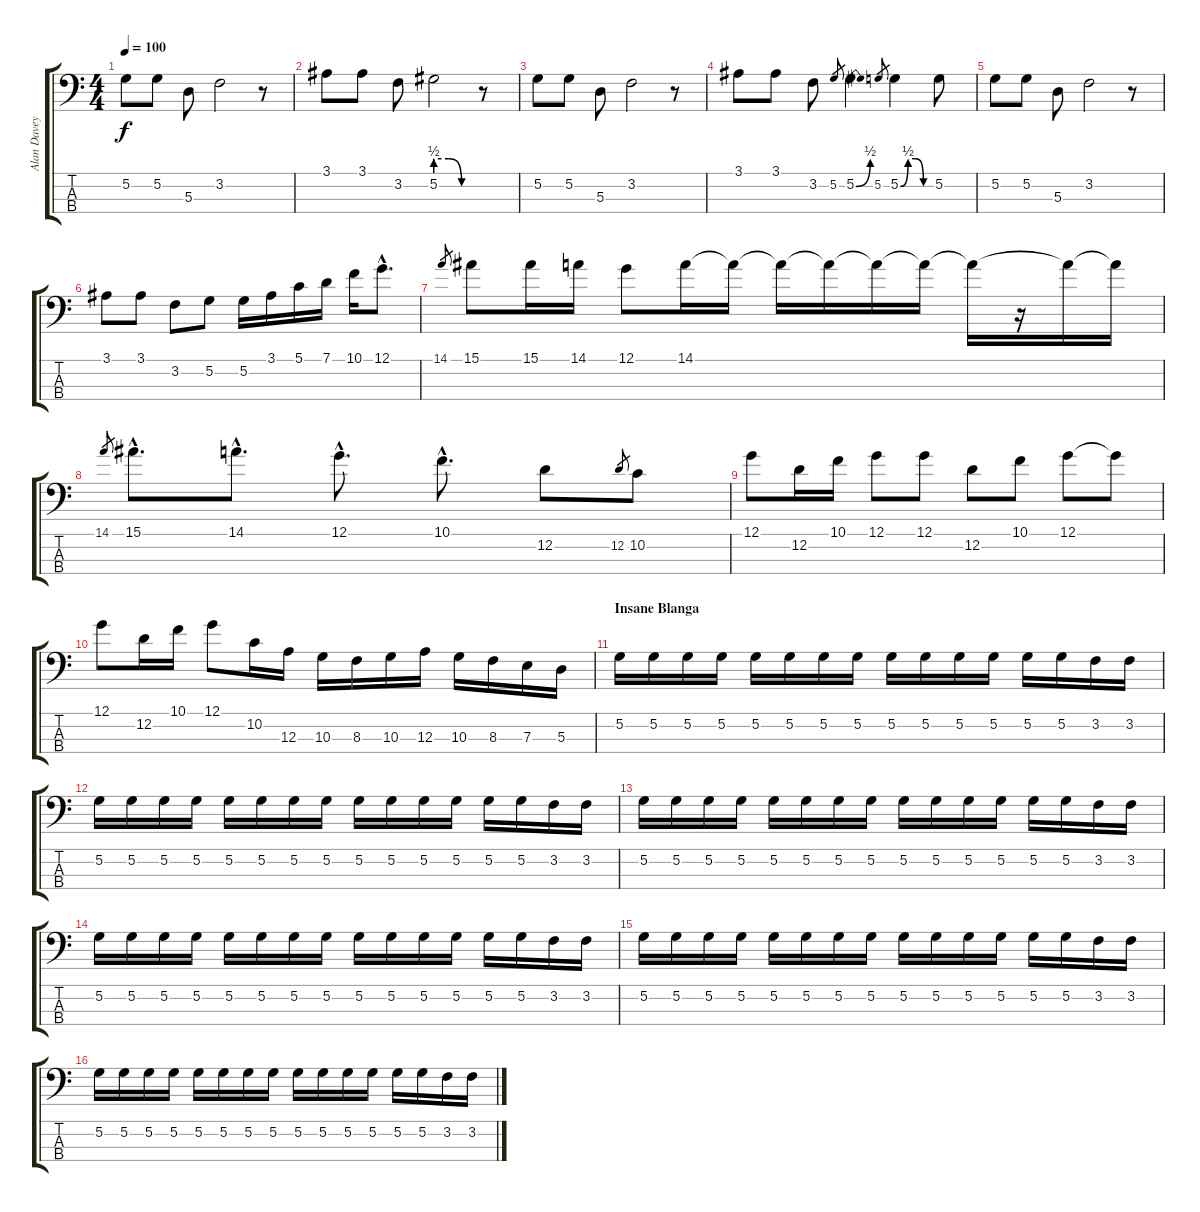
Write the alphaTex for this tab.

\track ("Alan Davey -  Bass" "Alan Davey") {instrument distortionguitar}
\staff {score tabs}
\tuning (G2 D2 A1 E1) {hide}
\ts (4 4)
\tempo 100
\clef f4
\ks c
5.2.8{dy f} 5.2.8 5.3.8 3.2.2 r.8 |
3.1.8 3.1.8 3.2.8 5.2{be (custom 0 2 20 2 40 0 60 0)}.2 r.8 |
5.2.8 5.2.8 5.3.8 3.2.2 r.8 |
3.1.8 3.1.8 3.2.8 5.2.8{gr} 5.2{be (bend 0 0 60 2)}.4 5.2.8{gr} 5.2{be (custom 0 0 15 2 30 2 45 0 60 0)}.4 5.2.8 |
5.2.8 5.2.8 5.3.8 3.2.2 r.8 |
3.1.8 3.1.8 3.2.8 5.2.8 5.2.16 3.1.16 5.1.16 7.1.16 10.1.16 12.1{hac}.8{d} |
14.1.8{gr} 15.1.8 15.1.16 14.1.16 12.1.8 14.1.16 14.1{t}.16 14.1{t}.16 14.1{t}.16 14.1{t}.16 14.1{t}.16 14.1{t}.16 r.16 14.1{t}.16 14.1{t}.16 |
14.1.8{gr} 15.1{hac}.8{d} 14.1{hac}.8{d} 12.1{hac}.8{d} 10.1{hac}.8{d} 12.2.8 12.2.8{gr} 10.2.8 |
12.1.8 12.2.16 10.1.16 12.1.8 12.1.8 12.2.8 10.1.8 12.1.8 12.1{t}.8 |
12.1.8 12.2.16 10.1.16 12.1.8 10.2.16 12.3.16 10.3.16 8.3.16 10.3.16 12.3.16 10.3.16 8.3.16 7.3.16 5.3.16 |
\section ("" "Insane Blanga")
5.2.16 5.2.16 5.2.16 5.2.16 5.2.16 5.2.16 5.2.16 5.2.16 5.2.16 5.2.16 5.2.16 5.2.16 5.2.16 5.2.16 3.2.16 3.2.16 |
5.2.16 5.2.16 5.2.16 5.2.16 5.2.16 5.2.16 5.2.16 5.2.16 5.2.16 5.2.16 5.2.16 5.2.16 5.2.16 5.2.16 3.2.16 3.2.16 |
5.2.16 5.2.16 5.2.16 5.2.16 5.2.16 5.2.16 5.2.16 5.2.16 5.2.16 5.2.16 5.2.16 5.2.16 5.2.16 5.2.16 3.2.16 3.2.16 |
5.2.16 5.2.16 5.2.16 5.2.16 5.2.16 5.2.16 5.2.16 5.2.16 5.2.16 5.2.16 5.2.16 5.2.16 5.2.16 5.2.16 3.2.16 3.2.16 |
5.2.16 5.2.16 5.2.16 5.2.16 5.2.16 5.2.16 5.2.16 5.2.16 5.2.16 5.2.16 5.2.16 5.2.16 5.2.16 5.2.16 3.2.16 3.2.16 |
5.2.16 5.2.16 5.2.16 5.2.16 5.2.16 5.2.16 5.2.16 5.2.16 5.2.16 5.2.16 5.2.16 5.2.16 5.2.16 5.2.16 3.2.16 3.2.16
